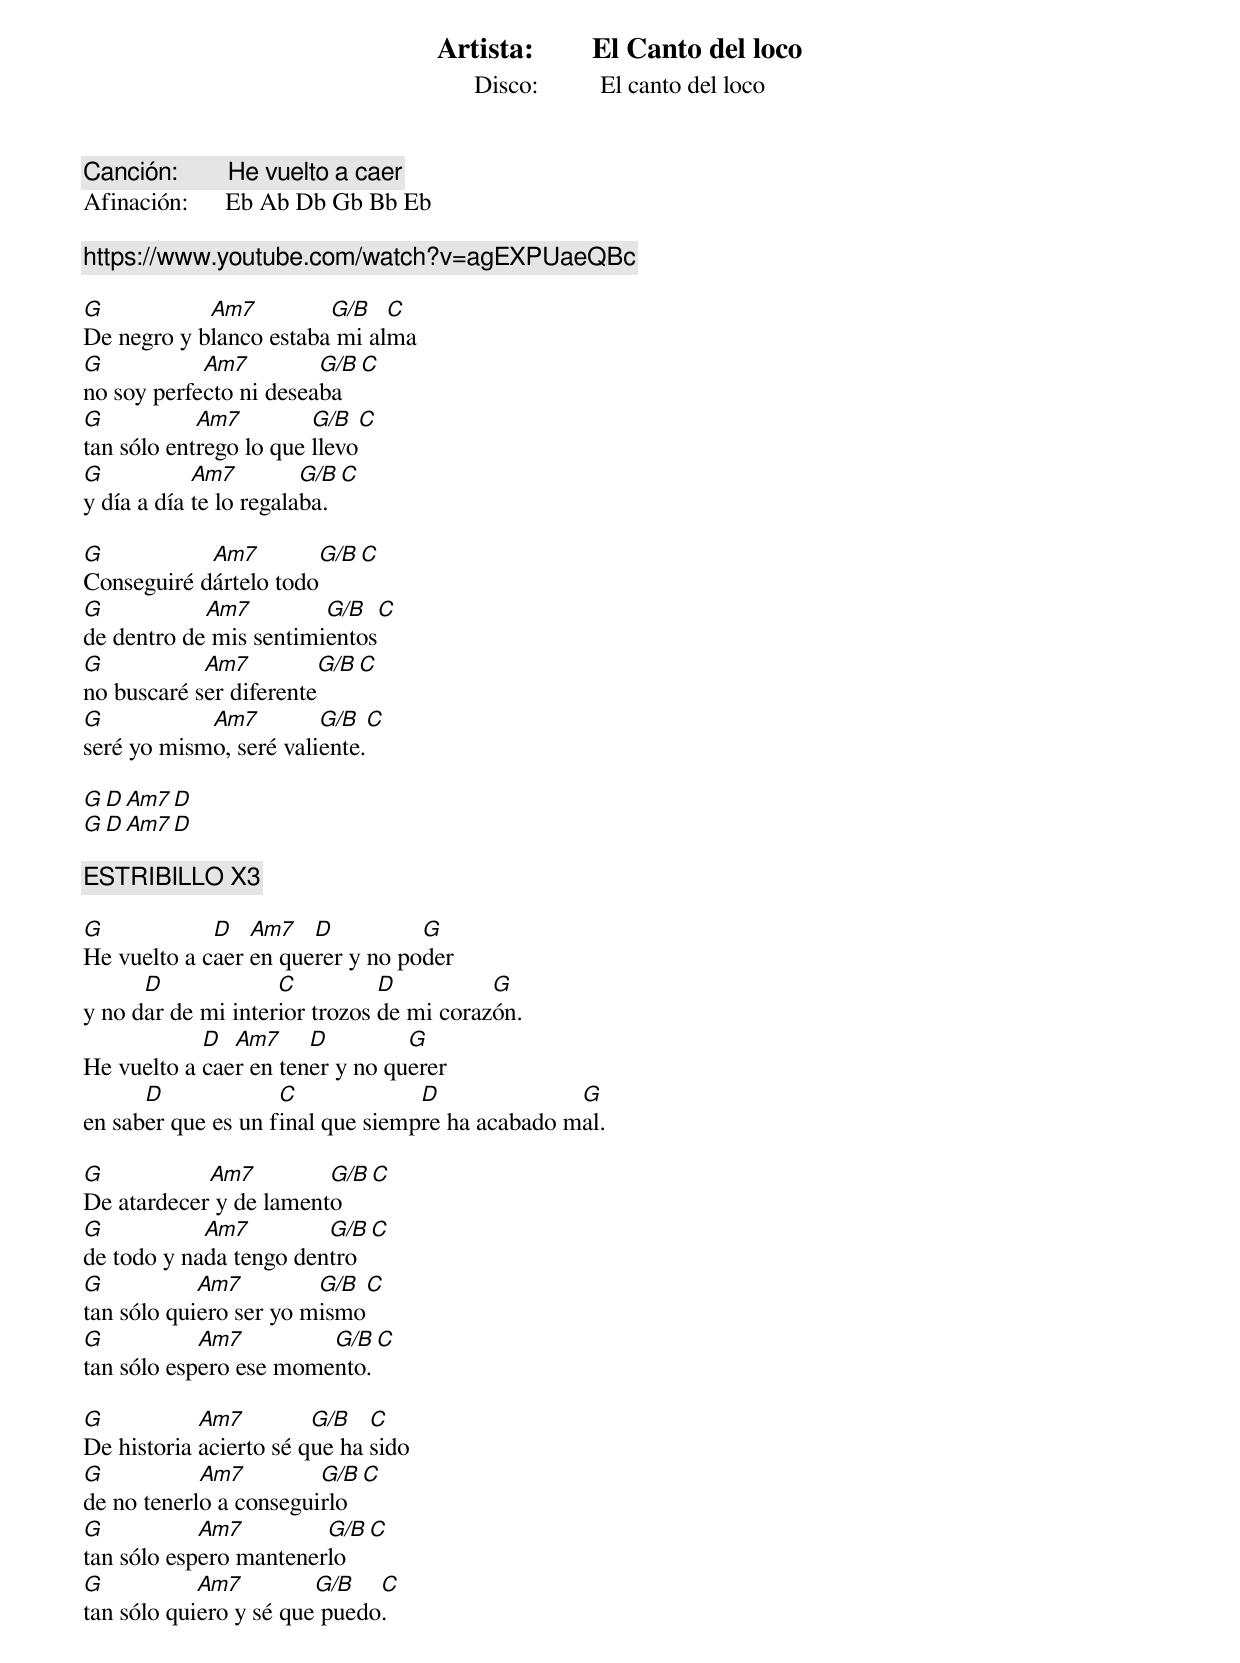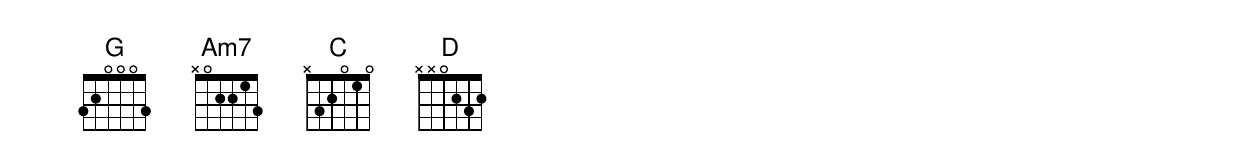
Artista:	El Canto del loco
Disco:		El canto del loco
Canción:	He vuelto a caer
Afinación: 	Eb Ab Db Gb Bb Eb

https://www.youtube.com/watch?v=agEXPUaeQBc

G           Am7         G/B   C
De negro y blanco estaba mi alma
G           Am7         G/B   C
no soy perfecto ni deseaba
G           Am7         G/B   C
tan sólo entrego lo que llevo
G           Am7         G/B   C
y día a día te lo regalaba.

G           Am7         G/B   C
Conseguiré dártelo todo
G           Am7         G/B   C
de dentro de mis sentimientos
G           Am7         G/B   C
no buscaré ser diferente
G           Am7         G/B   C
seré yo mismo, seré valiente.

G D Am7 D
G D Am7 D

[ESTRIBILLO X3]

G            D   Am7   D          G
He vuelto a caer en querer y no poder
      D             C          D          G
y no dar de mi interior trozos de mi corazón.
            D  Am7     D         G
He vuelto a caer en tener y no querer
      D             C             D              G
en saber que es un final que siempre ha acabado mal.

G           Am7         G/B   C
De atardecer y de lamento
G           Am7         G/B   C
de todo y nada tengo dentro
G           Am7         G/B   C
tan sólo quiero ser yo mismo
G           Am7         G/B   C
tan sólo espero ese momento.

G           Am7         G/B   C
De historia acierto sé que ha sido
G           Am7         G/B   C
de no tenerlo a conseguirlo
G           Am7         G/B   C
tan sólo espero mantenerlo
G           Am7         G/B   C
tan sólo quiero y sé que puedo.
